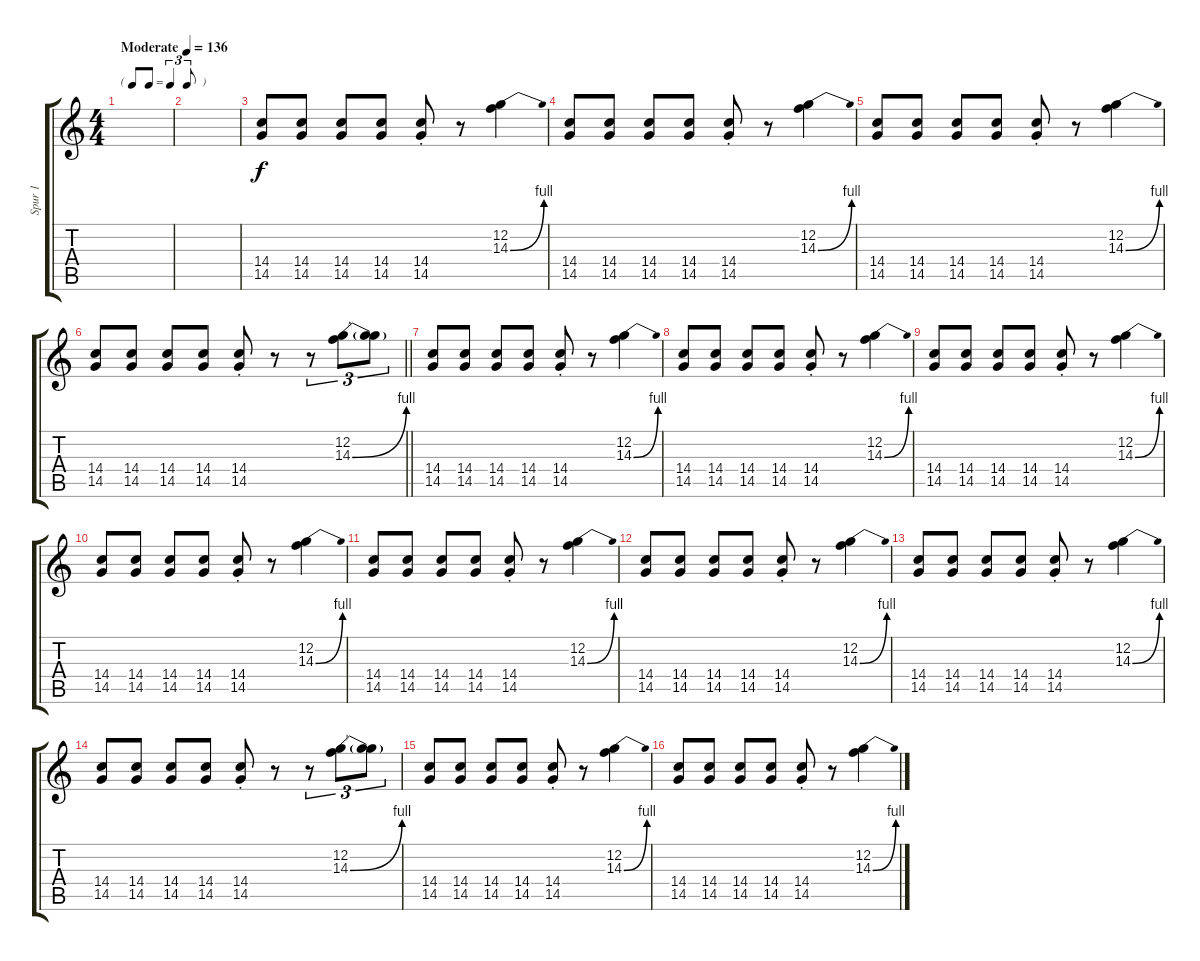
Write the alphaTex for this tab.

\track ("Spur 1" "Spur 1") {instrument distortionguitar}
\staff {score tabs}
\tuning (C4 G3 Eb3 Bb2 F2 C2) {hide}
\ts (4 4)
\tf triplet8th
\tempo (136 "Moderate")
\clef g2
\ks c
|
|
(14.4 14.5).8 (14.4 14.5).8 (14.4 14.5).8 (14.4 14.5).8 (14.4{st} 14.5{st}).8 r.8 (12.2 14.3{be (bend 0 0 60 4)}).4 |
(14.4 14.5).8 (14.4 14.5).8 (14.4 14.5).8 (14.4 14.5).8 (14.4{st} 14.5{st}).8 r.8 (12.2 14.3{be (bend 0 0 60 4)}).4 |
(14.4 14.5).8 (14.4 14.5).8 (14.4 14.5).8 (14.4 14.5).8 (14.4{st} 14.5{st}).8 r.8 (12.2 14.3{be (bend 0 0 60 4)}).4 |
\barLineRight lightlight
(14.4 14.5).8 (14.4 14.5).8 (14.4 14.5).8 (14.4 14.5).8 (14.4{st} 14.5{st}).8 r.8 r.8{tu (3 2)} (12.2 14.3{be (bend 0 0 60 4)}).8{tu (3 2)} (12.2{t} 14.3{t}).8{tu (3 2)} |
(14.4 14.5).8 (14.4 14.5).8 (14.4 14.5).8 (14.4 14.5).8 (14.4{st} 14.5{st}).8 r.8 (12.2 14.3{be (bend 0 0 60 4)}).4 |
(14.4 14.5).8 (14.4 14.5).8 (14.4 14.5).8 (14.4 14.5).8 (14.4{st} 14.5{st}).8 r.8 (12.2 14.3{be (bend 0 0 60 4)}).4 |
(14.4 14.5).8 (14.4 14.5).8 (14.4 14.5).8 (14.4 14.5).8 (14.4{st} 14.5{st}).8 r.8 (12.2 14.3{be (bend 0 0 60 4)}).4 |
(14.4 14.5).8 (14.4 14.5).8 (14.4 14.5).8 (14.4 14.5).8 (14.4{st} 14.5{st}).8 r.8 (12.2 14.3{be (bend 0 0 60 4)}).4 |
(14.4 14.5).8 (14.4 14.5).8 (14.4 14.5).8 (14.4 14.5).8 (14.4{st} 14.5{st}).8 r.8 (12.2 14.3{be (bend 0 0 60 4)}).4 |
(14.4 14.5).8 (14.4 14.5).8 (14.4 14.5).8 (14.4 14.5).8 (14.4{st} 14.5{st}).8 r.8 (12.2 14.3{be (bend 0 0 60 4)}).4 |
(14.4 14.5).8 (14.4 14.5).8 (14.4 14.5).8 (14.4 14.5).8 (14.4{st} 14.5{st}).8 r.8 (12.2 14.3{be (bend 0 0 60 4)}).4 |
(14.4 14.5).8 (14.4 14.5).8 (14.4 14.5).8 (14.4 14.5).8 (14.4{st} 14.5{st}).8 r.8 r.8{tu (3 2)} (12.2 14.3{be (bend 0 0 60 4)}).8{tu (3 2)} (12.2{t} 14.3{t}).8{tu (3 2)} |
(14.4 14.5).8 (14.4 14.5).8 (14.4 14.5).8 (14.4 14.5).8 (14.4{st} 14.5{st}).8 r.8 (12.2 14.3{be (bend 0 0 60 4)}).4 |
(14.4 14.5).8 (14.4 14.5).8 (14.4 14.5).8 (14.4 14.5).8 (14.4{st} 14.5{st}).8 r.8 (12.2 14.3{be (bend 0 0 60 4)}).4
